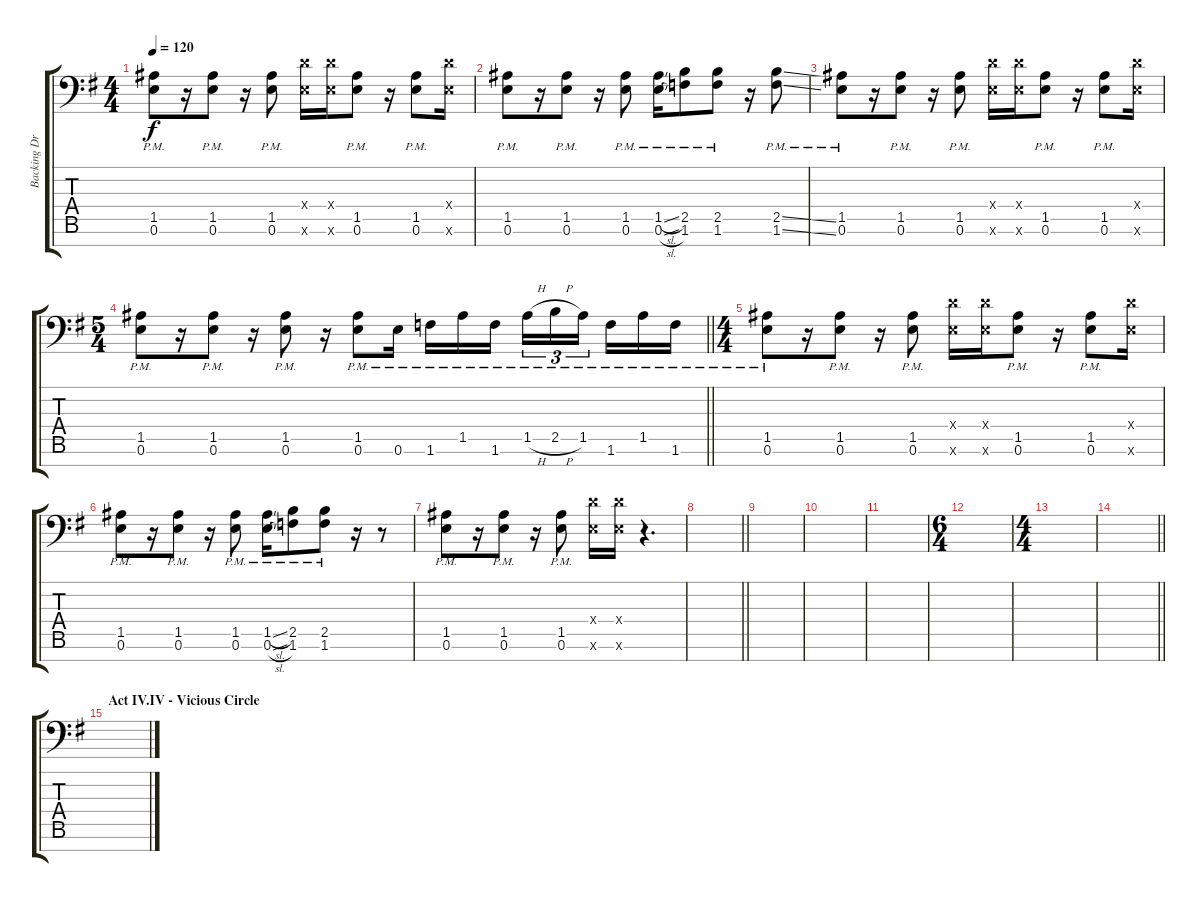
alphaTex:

\track ("Backing Dropped A" "Backing Dr") {instrument distortionguitar}
\staff {score tabs}
\tuning (E4 B3 G3 D3 A2 E2 A1) {hide}
\ts (4 4)
\tempo 120
\clef f4
\ks eminor
(1.5{pm} 0.6{pm}).8{dy f} r.16 (1.5{pm} 0.6{pm}).8 r.16 (1.5{pm} 0.6{pm}).8 (0.4{x} 0.6{x}).16 (0.4{x} 0.6{x}).16 (1.5{pm} 0.6{pm}).8 r.16 (1.5{pm} 0.6{pm}).8 (0.4{x} 0.6{x}).16 |
(1.5{pm} 0.6{pm}).8 r.16 (1.5{pm} 0.6{pm}).8 r.16 (1.5{pm} 0.6{pm}).8 (1.5{sl pm} 0.6{sl pm}).16 (2.5{pm} 1.6{pm}).8 (2.5{pm} 1.6{pm}).8 r.16 (2.5{ss pm} 1.6{ss pm}).8 |
(1.5{pm} 0.6{pm}).8 r.16 (1.5{pm} 0.6{pm}).8 r.16 (1.5{pm} 0.6{pm}).8 (0.4{x} 0.6{x}).16 (0.4{x} 0.6{x}).16 (1.5{pm} 0.6{pm}).8 r.16 (1.5{pm} 0.6{pm}).8 (0.4{x} 0.6{x}).16 |
\ts (5 4)
\barLineRight lightlight
(1.5{pm} 0.6{pm}).8 r.16 (1.5{pm} 0.6{pm}).8 r.16 (1.5{pm} 0.6{pm}).8 r.16 (1.5{pm} 0.6{pm}).8 0.6{pm}.16 1.6{pm}.16 1.5{pm}.16 1.6{pm}.16{beam splitsecondary} 1.5{h pm}.16{tu (3 2)} 2.5{h pm}.16{tu (3 2)} 1.5{pm}.16{tu (3 2) beam splitsecondary} 1.6{pm}.16 1.5{pm}.16 1.6{pm}.16 |
\ts (4 4)
\section ("" "")
(1.5{pm} 0.6{pm}).8 r.16 (1.5{pm} 0.6{pm}).8 r.16 (1.5{pm} 0.6{pm}).8 (0.4{x} 0.6{x}).16 (0.4{x} 0.6{x}).16 (1.5{pm} 0.6{pm}).8 r.16 (1.5{pm} 0.6{pm}).8 (0.4{x} 0.6{x}).16 |
(1.5{pm} 0.6{pm}).8 r.16 (1.5{pm} 0.6{pm}).8 r.16 (1.5{pm} 0.6{pm}).8 (1.5{sl pm} 0.6{sl pm}).16 (2.5{pm} 1.6{pm}).8 (2.5{pm} 1.6{pm}).8 r.16 r.8 |
(1.5{pm} 0.6{pm}).8 r.16 (1.5{pm} 0.6{pm}).8 r.16 (1.5{pm} 0.6{pm}).8 (0.4{x} 0.6{x}).16 (0.4{x} 0.6{x}).16 r.4{d} |
\barLineRight lightlight
|
|
|
|
\ts (6 4)
|
\ts (4 4)
|
\barLineRight lightlight
|
\section ("" "Act IV.IV - Vicious Circle")
